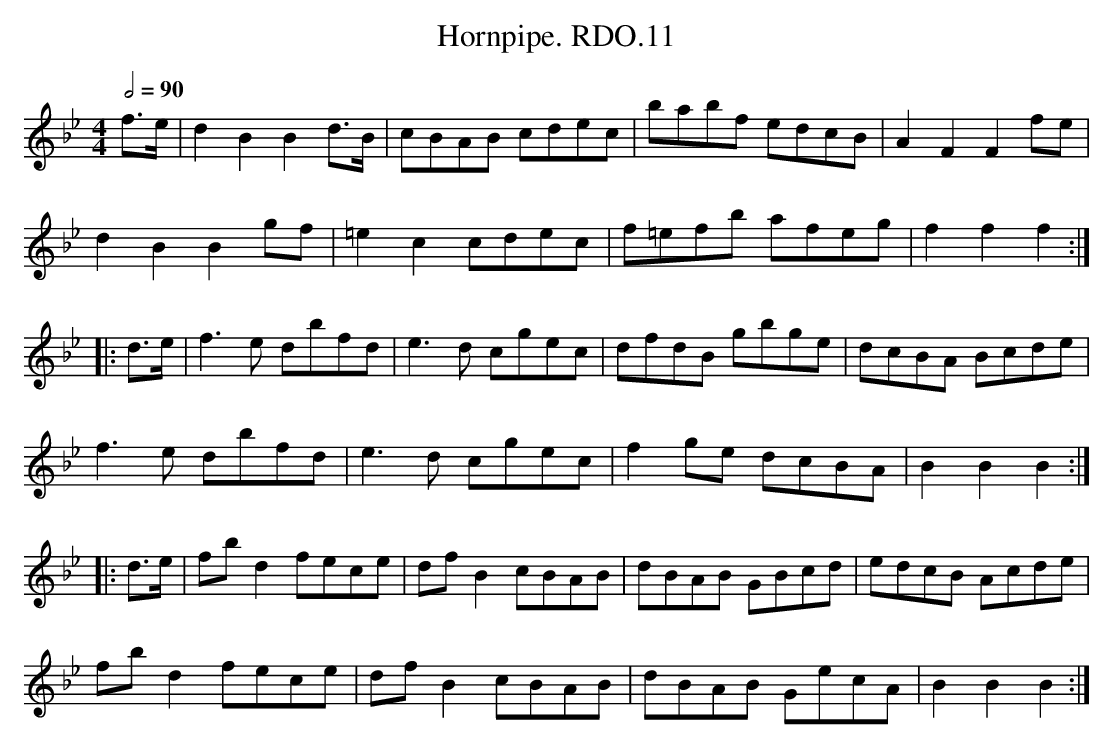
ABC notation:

X:1
T:Hornpipe. RDO.11
M:4/4
L:1/8
Q:1/2=90
K:Bb
f>e|d2B2B2d>B|cBAB cdec|babf edcB|A2F2F2fe|
d2B2B2gf|=e2c2cdec|f=efb afeg|f2f2f2:|
|:d>e|f3e dbfd|e3d cgec|dfdB gbge|dcBA Bcde|
f3e dbfd|e3d cgec|f2ge dcBA|B2B2B2:|
|:d>e|fbd2fece|dfB2cBAB|dBAB GBcd|edcB Acde|
fbd2fece|dfB2cBAB|dBAB GecA|B2B2B2:|
